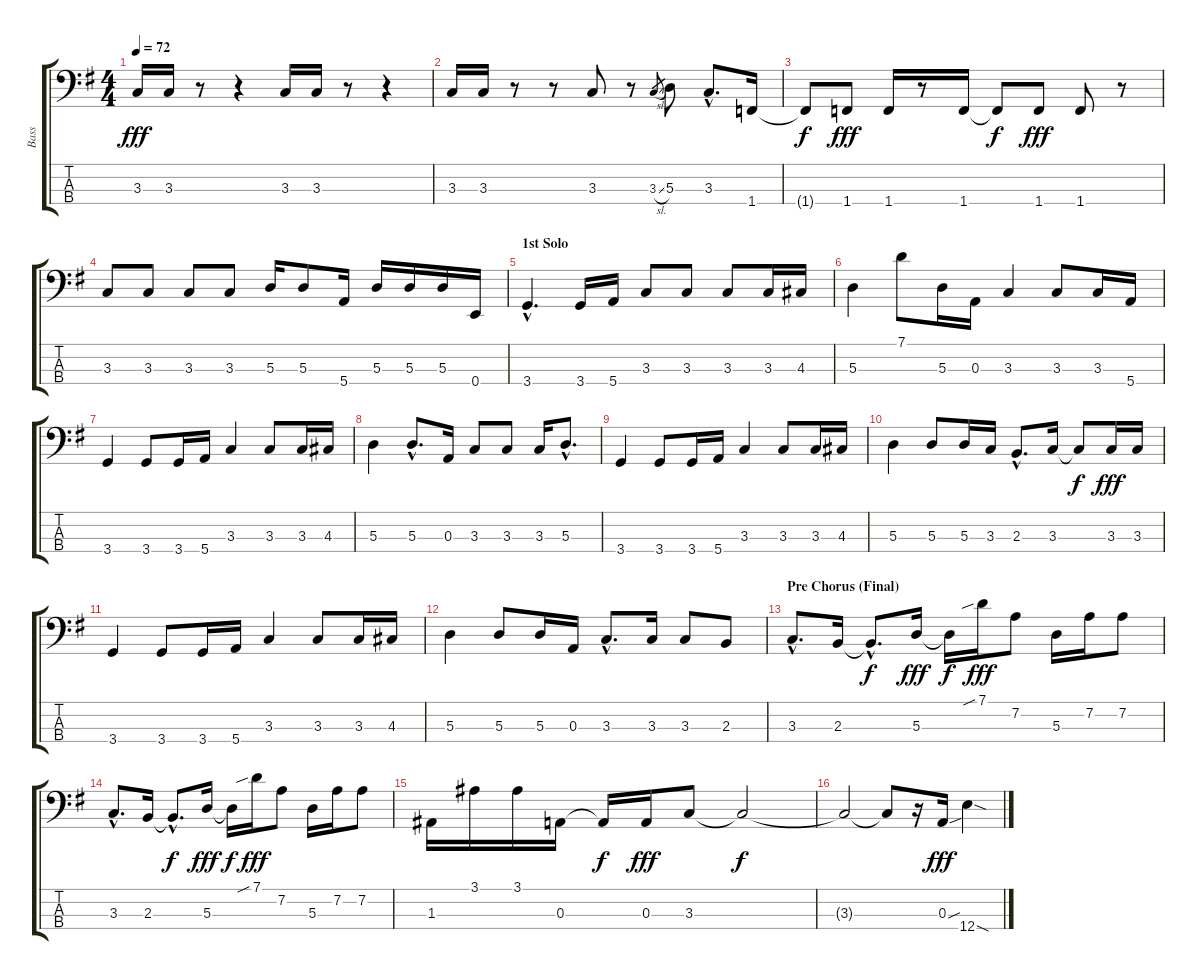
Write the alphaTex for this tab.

\track ("Bass" "Bass") {instrument electricbasspick}
\staff {score tabs}
\tuning (G2 D2 A1 E1) {hide}
\ts (4 4)
\tempo 72
\clef f4
\ks g
3.3.16{dy fff} 3.3.16 r.8 r.4 3.3.16 3.3.16 r.8 r.4 |
3.3.16 3.3.16 r.8 r.8 3.3.8 r.8 3.3{sl}.8{gr} 5.3.8 3.3{hac}.8{d} 1.4.16 |
1.4{t}.8{dy f} 1.4.8{dy fff} 1.4.16 r.8 1.4.16 1.4{t}.8{dy f} 1.4.8{dy fff} 1.4.8 r.8 |
3.3.8 3.3.8 3.3.8 3.3.8 5.3.16 5.3.8 5.4.16 5.3.16 5.3.16 5.3.16 0.4.16 |
\section ("" "1st Solo")
3.4{hac}.4{d} 3.4.16 5.4.16 3.3.8 3.3.8 3.3.8 3.3.16 4.3.16 |
5.3.4 7.1.8 5.3.16 0.3.16 3.3.4 3.3.8 3.3.16 5.4.16 |
3.4.4 3.4.8 3.4.16 5.4.16 3.3.4 3.3.8 3.3.16 4.3.16 |
5.3.4 5.3{hac}.8{d} 0.3.16 3.3.8 3.3.8 3.3.16 5.3{hac}.8{d} |
3.4.4 3.4.8 3.4.16 5.4.16 3.3.4 3.3.8 3.3.16 4.3.16 |
5.3.4 5.3.8 5.3.16 3.3.16 2.3{hac}.8{d} 3.3.16 3.3{t}.8{dy f} 3.3.16{dy fff} 3.3.16 |
3.4.4 3.4.8 3.4.16 5.4.16 3.3.4 3.3.8 3.3.16 4.3.16 |
5.3.4 5.3.8 5.3.16 0.3.16 3.3{hac}.8{d} 3.3.16 3.3.8 2.3.8 |
\section ("" "Pre Chorus (Final)")
3.3{hac}.8{d} 2.3.16 2.3{hac t}.8{d dy f} 5.3.16{dy fff} 5.3{t}.16{dy f} 7.1{sib}.16{dy fff} 7.2.8 5.3.16 7.2.16 7.2.8 |
3.3{hac}.8{d} 2.3.16 2.3{hac t}.8{d dy f} 5.3.16{dy fff} 5.3{t}.16{dy f} 7.1{sib}.16{dy fff} 7.2.8 5.3.16 7.2.16 7.2.8 |
1.3.16 3.1.16 3.1.16 0.3.16 0.3{t}.16{dy f} 0.3.16{dy fff} 3.3.8 3.3{t}.2{dy f} |
3.3{t}.2 3.3{t}.8 r.16 0.3{sou}.16{dy fff} 12.4{sod}.4
